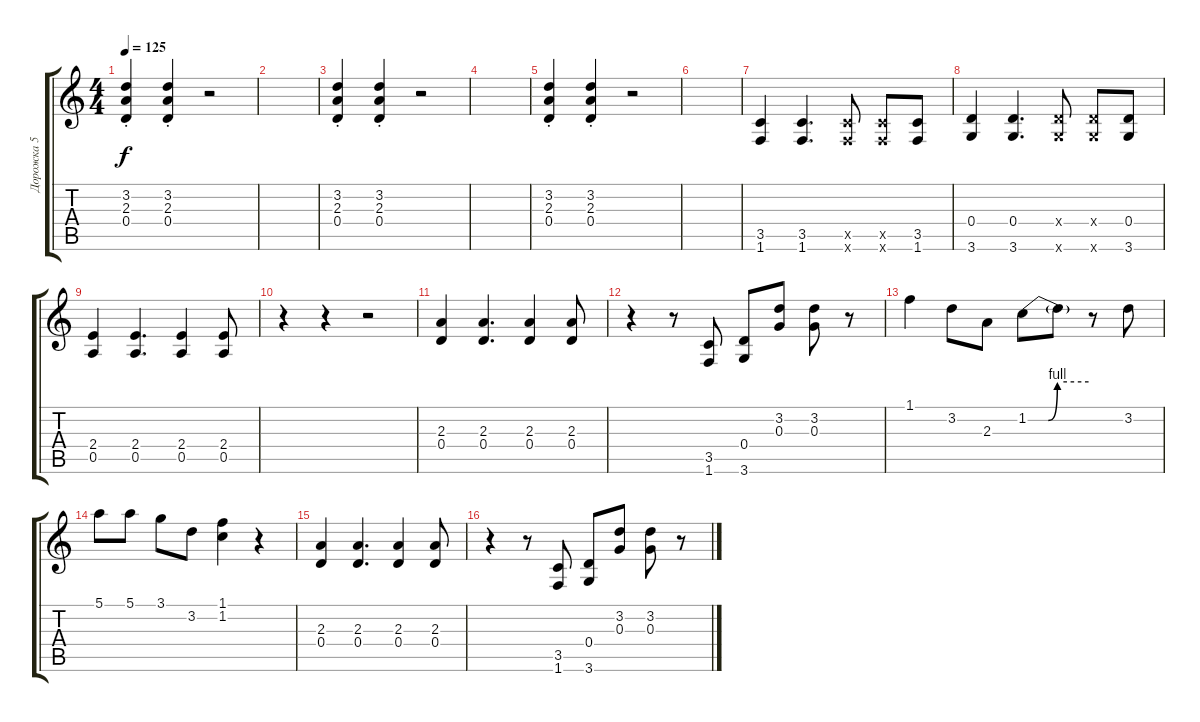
\track ("Дорожка 5" "Дорожка 5") {instrument overdrivenguitar}
\staff {score tabs}
\tuning (E4 B3 G3 D3 A2 E2) {hide}
\ts (4 4)
\tempo 125
\clef g2
\ks c
(3.2{st} 2.3{st} 0.4{st}).4{dy f} (3.2{st} 2.3{st} 0.4{st}).4 r.2 |
|
(3.2{st} 2.3{st} 0.4{st}).4 (3.2{st} 2.3{st} 0.4{st}).4 r.2 |
|
(3.2{st} 2.3{st} 0.4{st}).4 (3.2{st} 2.3{st} 0.4{st}).4 r.2 |
|
(3.5 1.6).4 (3.5 1.6).4{d} (3.5{x} 1.6{x}).8 (3.5{x} 1.6{x}).8 (3.5 1.6).8 |
(0.4 3.6).4 (0.4 3.6).4{d} (0.4{x} 3.6{x}).8 (0.4{x} 3.6{x}).8 (0.4 3.6).8 |
(2.4 0.5).4 (2.4 0.5).4{d} (2.4 0.5).4 (2.4 0.5).8 |
r.4 r.4 r.2 |
(2.3 0.4).4 (2.3 0.4).4{d} (2.3 0.4).4 (2.3 0.4).8 |
r.4 r.8 (3.5 1.6).8 (0.4 3.6).8 (3.2 0.3).8 (3.2 0.3).8 r.8 |
1.1.4 3.2.8 2.3.8 1.2{be (custom 0 0 15 0 20 0 29 4 60 4)}.8 1.2{t}.8 r.8 3.2.8 |
5.1.8 5.1.8 3.1.8 3.2.8 (1.1 1.2).4 r.4 |
(2.3 0.4).4 (2.3 0.4).4{d} (2.3 0.4).4 (2.3 0.4).8 |
r.4 r.8 (3.5 1.6).8 (0.4 3.6).8 (3.2 0.3).8 (3.2 0.3).8 r.8
